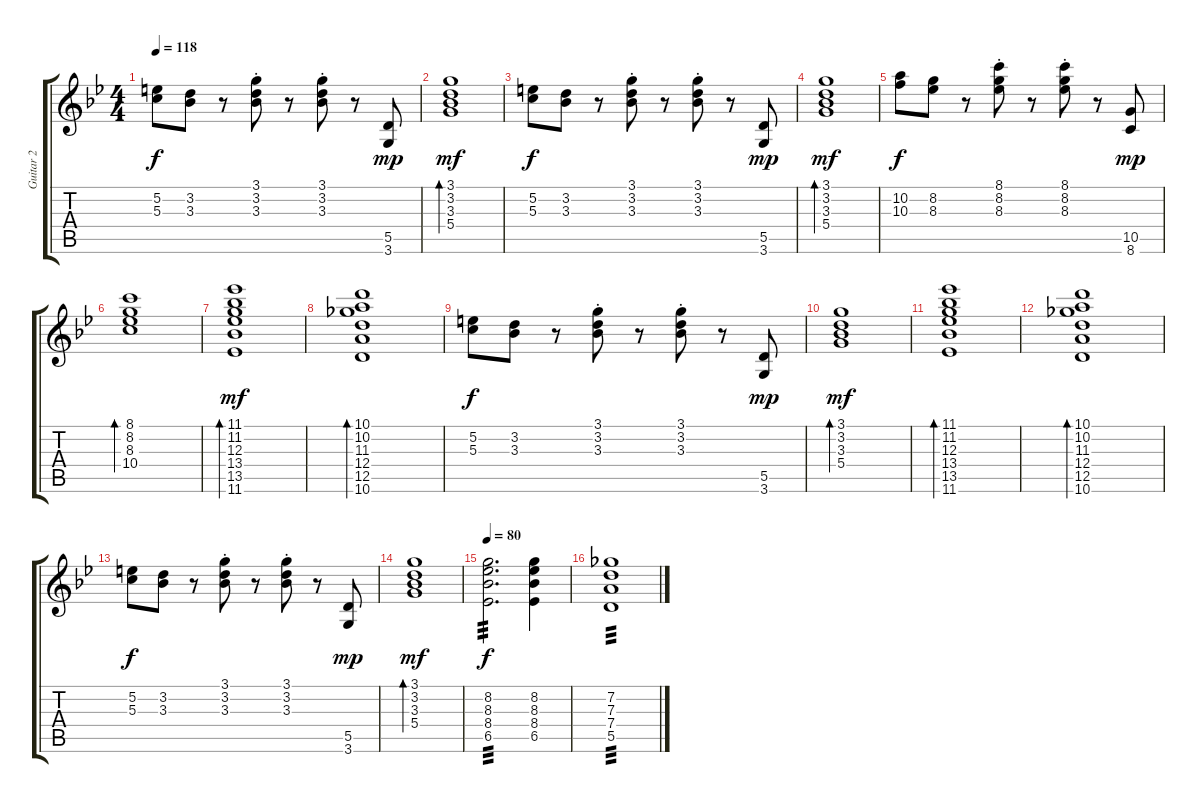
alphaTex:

\track ("Guitar 2" "Guitar 2") {instrument electricguitarjazz}
\staff {score tabs}
\tuning (E4 B3 G3 D3 A2 E2) {hide}
\ts (4 4)
\tempo 118
\clef g2
\ks bb
(5.2 5.3).8{dy f} (3.2 3.3).8 r.8 (3.1{st} 3.2{st} 3.3{st}).8 r.8 (3.1{st} 3.2{st} 3.3{st}).8 r.8 (5.5 3.6).8{dy mp} |
(3.1 3.2 3.3 5.4).1{bd 120 dy mf} |
(5.2 5.3).8{dy f} (3.2 3.3).8 r.8 (3.1{st} 3.2{st} 3.3{st}).8 r.8 (3.1{st} 3.2{st} 3.3{st}).8 r.8 (5.5 3.6).8{dy mp} |
(3.1 3.2 3.3 5.4).1{bd 120 dy mf} |
(10.2 10.3).8{dy f} (8.2 8.3).8 r.8 (8.1{st} 8.2{st} 8.3{st}).8 r.8 (8.1{st} 8.2{st} 8.3{st}).8 r.8 (10.5 8.6).8{dy mp} |
(8.1 8.2 8.3 10.4).1{bd 120} |
(11.1 11.2 12.3 13.4 13.5 11.6).1{bd 120 dy mf} |
(10.1 10.2 11.3 12.4 12.5 10.6).1{bd 120} |
(5.2 5.3).8{dy f} (3.2 3.3).8 r.8 (3.1{st} 3.2{st} 3.3{st}).8 r.8 (3.1{st} 3.2{st} 3.3{st}).8 r.8 (5.5 3.6).8{dy mp} |
(3.1 3.2 3.3 5.4).1{bd 120 dy mf} |
(11.1 11.2 12.3 13.4 13.5 11.6).1{bd 120} |
(10.1 10.2 11.3 12.4 12.5 10.6).1{bd 120} |
(5.2 5.3).8{dy f} (3.2 3.3).8 r.8 (3.1{st} 3.2{st} 3.3{st}).8 r.8 (3.1{st} 3.2{st} 3.3{st}).8 r.8 (5.5 3.6).8{dy mp} |
(3.1 3.2 3.3 5.4).1{bd 120 dy mf} |
\tempo 80
(8.2 8.3 8.4 6.5).2{d tp 3 dy f} (8.2 8.3 8.4 6.5).4 |
(7.2 7.3 7.4 5.5).1{tp 3}
